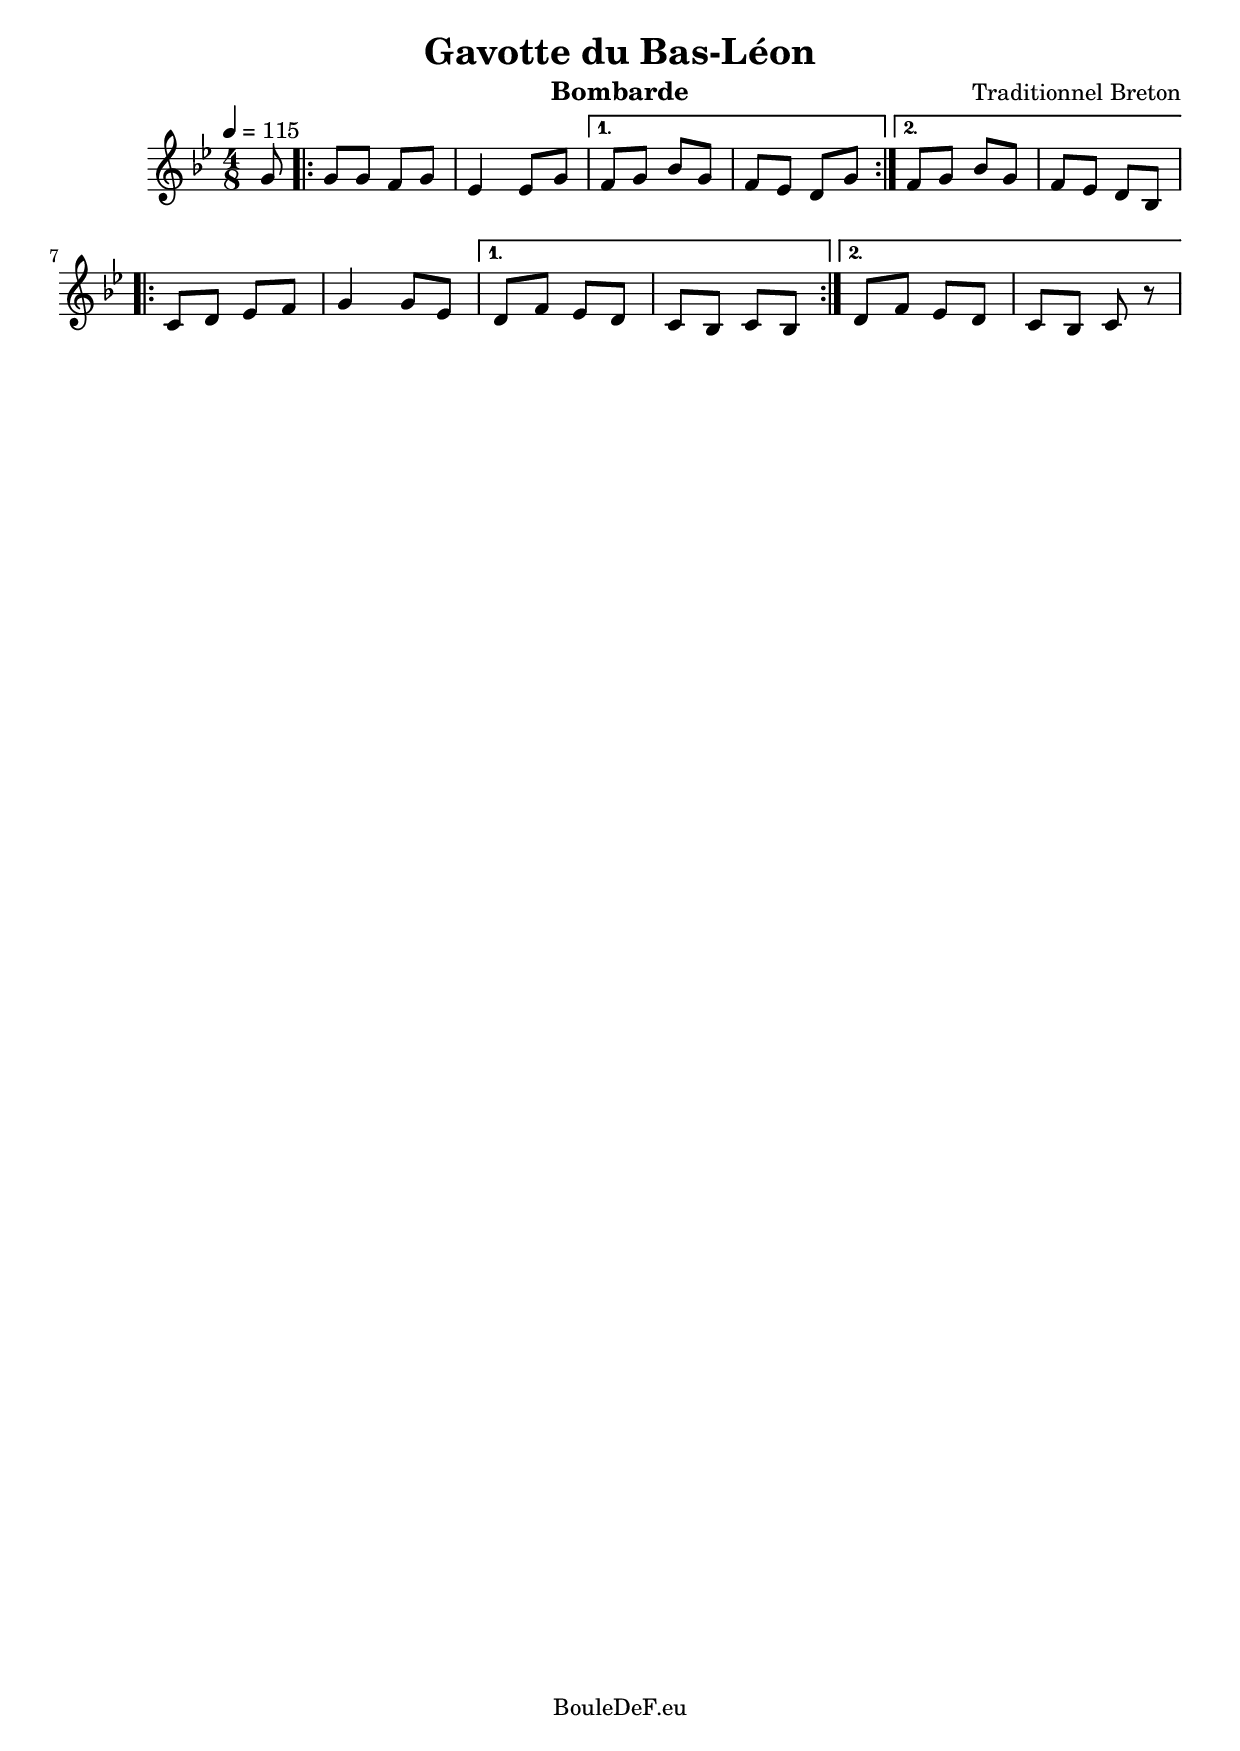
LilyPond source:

\version "2.16.2"
\include "italiano.ly"

\header {
	title = "Gavotte du Bas-Léon"
	composer = "Traditionnel Breton"
	instrument = "Bombarde"
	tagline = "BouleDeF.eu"
}

\score {
	\new Staff \relative sib {
		\clef "treble"
		\key sib \major
		\time 4/8
		\tempo 4 = 115

		\partial 8 sol'8
		\repeat volta 2 {
			| sol sol fa sol
			| mib4 mib8 sol
		}
		\alternative {
			{| fa sol sib sol | fa mib re sol}
			{| fa sol sib sol | fa mib re sib}
		}
		\repeat volta 2 {
			| do re mib fa
			| sol4 sol8 mib
		}
		\alternative {
			{| re fa mib re | do sib do sib }
			{| re fa mib re do sib do r}
		}
	}
}

